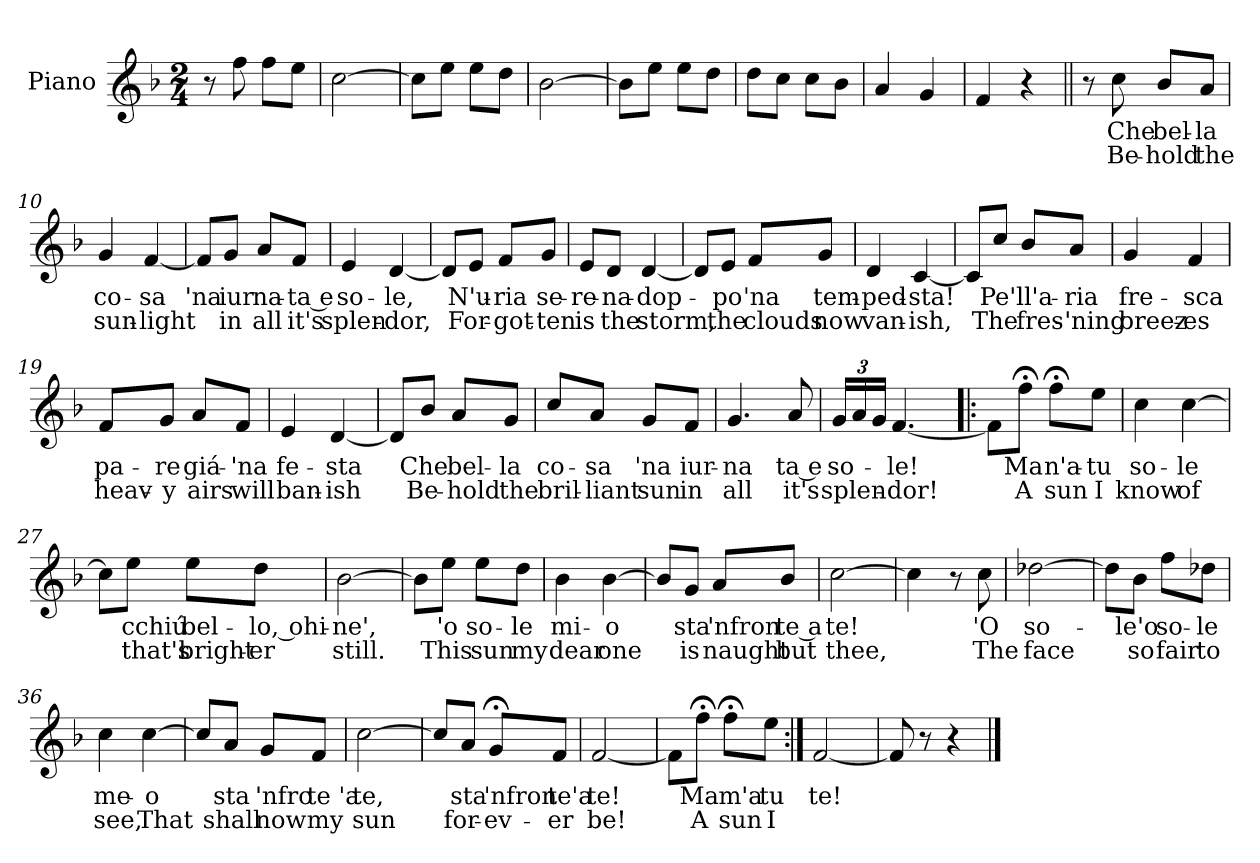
**kern	**text	**text
*part1	*part1	*part1
*staff1	*staff1	*staff1
*I"Piano	*	*
*I'Pno.	*	*
*clefG2	*	*
*k[b-]	*	*
*F:	*	*
*M2/4	*	*
=1	=1	=1
8r	.	.
8ff\	.	.
8ff\L	.	.
8ee\J	.	.
=2	=2	=2
[2cc\	.	.
=3	=3	=3
8cc\L]	.	.
8ee\J	.	.
8ee\L	.	.
8dd\J	.	.
=4	=4	=4
[2b-\	.	.
=5	=5	=5
8b-\L]	.	.
8ee\J	.	.
8ee\L	.	.
8dd\J	.	.
=6	=6	=6
8dd\L	.	.
8cc\J	.	.
8cc\L	.	.
8b-\J	.	.
=7	=7	=7
4a/	.	.
4g/	.	.
=8	=8	=8
4f/	.	.
4r	.	.
=9||	=9||	=9||
8r	.	.
8cc\	Che	Be-
8b-/L	bel-	-hold
8a/J	-la	the
=10	=10	=10
4g/	co-	sun-
[4f/	-sa	-light
!!LO:LB:g=z
=11	=11	=11
8f/L]	'na	.
8g/J	iur	in
8a/L	na-	all
8f/J	-ta e	it's
=12	=12	=12
4e/	so-	splen-
[4d/	le,	-dor,
=13	=13	=13
8d/L]	.	.
8e/J	N'u-	For-
8f/L	-ria	-got-
8g/J	se-	-ten
=14	=14	=14
8e/L	-re-	is
8d/J	-na-	the
[4d/	-dop-	storm,
=15	=15	=15
8d/L]	.	.
8e/J	-po	the
8f/L	'na	clouds
8g/J	tem-	now
!!LO:LB:g=z
=16	=16	=16
4d/	-ped-	van-
[4c/	-sta!	-ish,
=17	=17	=17
8c/L]	.	.
8cc/J	Pe'	The
8b-/L	ll'a-	fres-
8a/J	-ria	-'ning
=18	=18	=18
4g/	fre-	breez-
4f/	-sca	-es
=19	=19	=19
8f/L	pa-	heav-
8g/J	-re	-y
8a/L	giá-	airs
8f/J	-'na	will
=20	=20	=20
4e/	fe-	ban-
[4d/	-sta	-ish
!!LO:LB:g=z
=21	=21	=21
8d/L]	.	.
8b-/J	Che	Be-
8a/L	bel-	-hold
8g/J	-la	the
=22	=22	=22
8cc/L	co-	bril-
8a/J	-sa	-liant
8g/L	'na	sun
8f/J	iur-	in
=23	=23	=23
4.g/	-na	all
8a/	ta e	it's
=24	=24	=24
*Xbrackettup	*	*
24g/LL	so-	splen-
24a/	.	.
24g/JJ	.	.
[4.f/	-le!	-dor!
=25!|:	=25!|:	=25!|:
8f\L]	.	.
8ff;<\J	Ma	A
8ff;<\L	n'a-	sun
8ee\J	-tu	I
!!LO:LB:g=z
=26	=26	=26
4cc\	so-	know
[4cc\	-le	of
=27	=27	=27
8cc\L]	.	.
8ee\J	cchiú	that's
8ee\L	bel-	bright-
8dd\J	-lo, ohi-	-er
=28	=28	=28
[2b-\	-ne',	still.
=29	=29	=29
8b-\L]	.	.
8ee\J	'o	This
8ee\L	so-	sun
8dd\J	-le	my
=30	=30	=30
4b-\	mi-	dear
[4b-\	-o	one
=31	=31	=31
8b-/L]	.	.
8g/J	sta	is
8a/L	'nfron	naught
8b-/J	te a	but
!!LO:LB:g=z
=32	=32	=32
[2cc\	te!	thee,
=33	=33	=33
4cc\]	.	.
8r	.	.
8cc\	'O	The
=34	=34	=34
[2dd-X\	so-	face
=35	=35	=35
8dd-\L]	.	.
8b-\J	-le'o	so
8ff\L	so-	fair
8dd-X\J	-le	to
=36	=36	=36
4cc\	me-	see,
[4cc\	-o	That
=37	=37	=37
8cc/L]	.	.
8a/J	sta	shall
8g/L	'nfro	now
8f/J	te 'a	my
!!LO:LB:g=z
=38	=38	=38
[2cc\	te,	sun
=39	=39	=39
8cc/L]	.	.
8a/J	sta	for-
8g;</L	'nfron	-ev-
8f/J	te'a	-er
=40	=40	=40
[2f/	te!	be!
=41	=41	=41
8f\L]	.	.
8ff;<\J	Ma	A
8ff;<\L	m'a	sun
8ee\J	tu	I
=42:|!	=42:|!	=42:|!
[2f/	te!	.
=43	=43	=43
8f/]	.	.
8r	.	.
4r	.	.
==	==	==
*-	*-	*-
